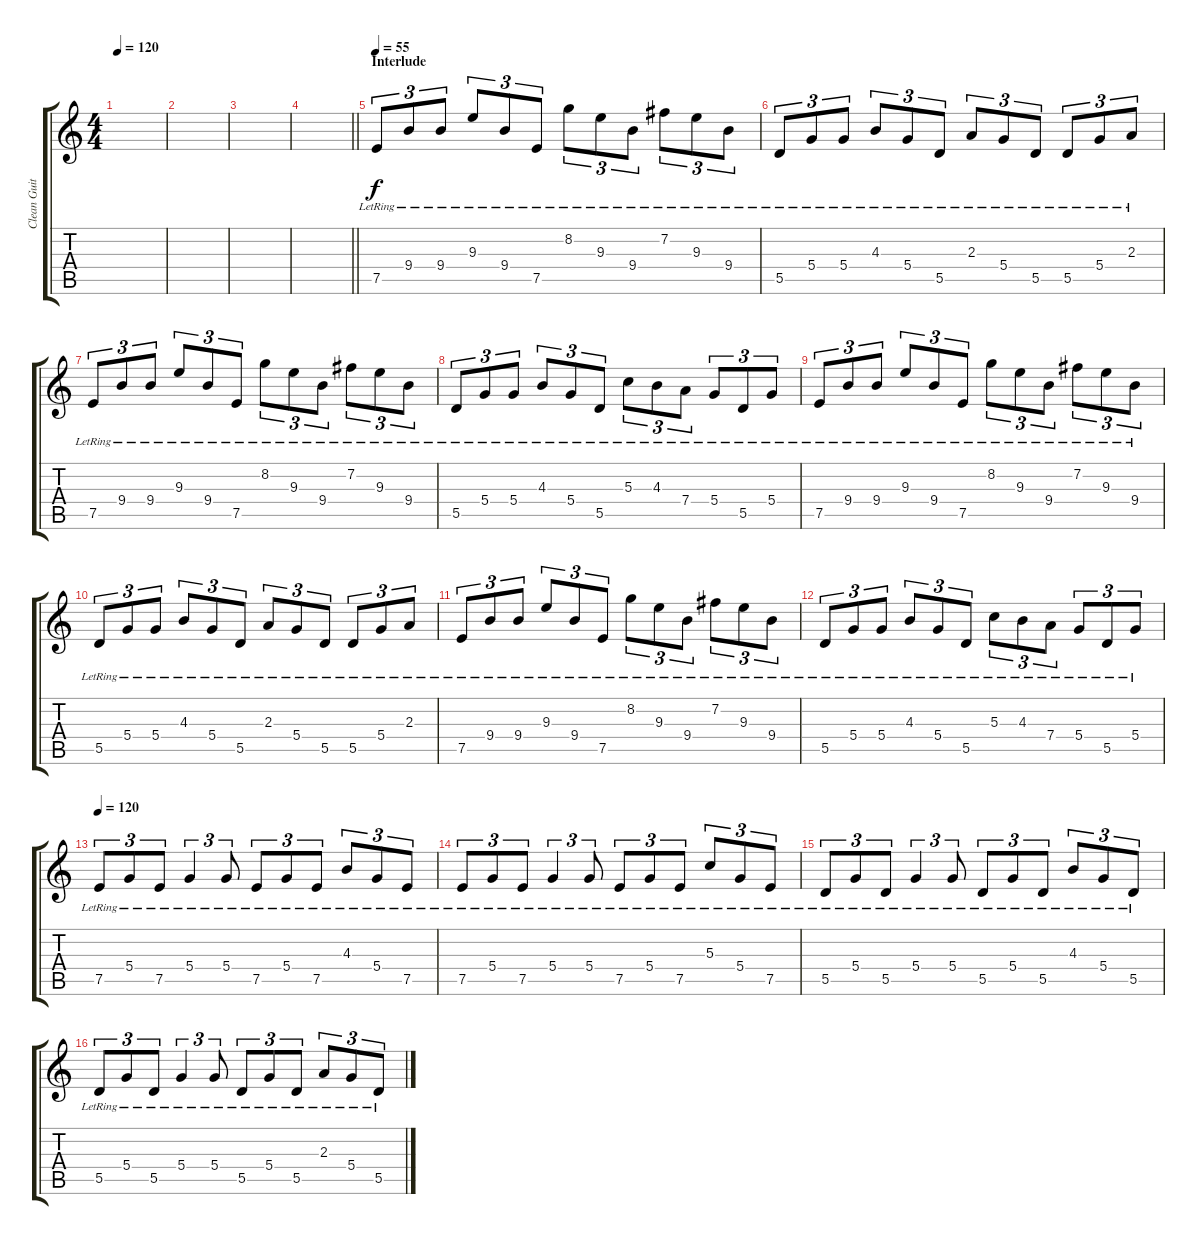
\track ("Clean Guitar" "Clean Guit") {instrument acousticguitarsteel}
\staff {score tabs}
\tuning (E4 B3 G3 D3 A2 E2) {hide}
\ts (4 4)
\tempo 120
\clef g2
\ks c
|
|
|
\barLineRight lightlight
|
\section ("" "Interlude")
\tempo 55
7.5{lr}.8{tu (3 2)} 9.4{lr}.8{tu (3 2)} 9.4{lr}.8{tu (3 2)} 9.3{lr}.8{tu (3 2)} 9.4{lr}.8{tu (3 2)} 7.5{lr}.8{tu (3 2)} 8.2{lr}.8{tu (3 2)} 9.3{lr}.8{tu (3 2)} 9.4{lr}.8{tu (3 2)} 7.2{lr}.8{tu (3 2)} 9.3{lr}.8{tu (3 2)} 9.4{lr}.8{tu (3 2)} |
5.5{lr}.8{tu (3 2)} 5.4{lr}.8{tu (3 2)} 5.4{lr}.8{tu (3 2)} 4.3{lr}.8{tu (3 2)} 5.4{lr}.8{tu (3 2)} 5.5{lr}.8{tu (3 2)} 2.3{lr}.8{tu (3 2)} 5.4{lr}.8{tu (3 2)} 5.5{lr}.8{tu (3 2)} 5.5{lr}.8{tu (3 2)} 5.4{lr}.8{tu (3 2)} 2.3{lr}.8{tu (3 2)} |
7.5{lr}.8{tu (3 2)} 9.4{lr}.8{tu (3 2)} 9.4{lr}.8{tu (3 2)} 9.3{lr}.8{tu (3 2)} 9.4{lr}.8{tu (3 2)} 7.5{lr}.8{tu (3 2)} 8.2{lr}.8{tu (3 2)} 9.3{lr}.8{tu (3 2)} 9.4{lr}.8{tu (3 2)} 7.2{lr}.8{tu (3 2)} 9.3{lr}.8{tu (3 2)} 9.4{lr}.8{tu (3 2)} |
5.5{lr}.8{tu (3 2)} 5.4{lr}.8{tu (3 2)} 5.4{lr}.8{tu (3 2)} 4.3{lr}.8{tu (3 2)} 5.4{lr}.8{tu (3 2)} 5.5{lr}.8{tu (3 2)} 5.3{lr}.8{tu (3 2)} 4.3{lr}.8{tu (3 2)} 7.4{lr}.8{tu (3 2)} 5.4{lr}.8{tu (3 2)} 5.5{lr}.8{tu (3 2)} 5.4{lr}.8{tu (3 2)} |
7.5{lr}.8{tu (3 2)} 9.4{lr}.8{tu (3 2)} 9.4{lr}.8{tu (3 2)} 9.3{lr}.8{tu (3 2)} 9.4{lr}.8{tu (3 2)} 7.5{lr}.8{tu (3 2)} 8.2{lr}.8{tu (3 2)} 9.3{lr}.8{tu (3 2)} 9.4{lr}.8{tu (3 2)} 7.2{lr}.8{tu (3 2)} 9.3{lr}.8{tu (3 2)} 9.4{lr}.8{tu (3 2)} |
5.5{lr}.8{tu (3 2)} 5.4{lr}.8{tu (3 2)} 5.4{lr}.8{tu (3 2)} 4.3{lr}.8{tu (3 2)} 5.4{lr}.8{tu (3 2)} 5.5{lr}.8{tu (3 2)} 2.3{lr}.8{tu (3 2)} 5.4{lr}.8{tu (3 2)} 5.5{lr}.8{tu (3 2)} 5.5{lr}.8{tu (3 2)} 5.4{lr}.8{tu (3 2)} 2.3{lr}.8{tu (3 2)} |
7.5{lr}.8{tu (3 2)} 9.4{lr}.8{tu (3 2)} 9.4{lr}.8{tu (3 2)} 9.3{lr}.8{tu (3 2)} 9.4{lr}.8{tu (3 2)} 7.5{lr}.8{tu (3 2)} 8.2{lr}.8{tu (3 2)} 9.3{lr}.8{tu (3 2)} 9.4{lr}.8{tu (3 2)} 7.2{lr}.8{tu (3 2)} 9.3{lr}.8{tu (3 2)} 9.4{lr}.8{tu (3 2)} |
5.5{lr}.8{tu (3 2)} 5.4{lr}.8{tu (3 2)} 5.4{lr}.8{tu (3 2)} 4.3{lr}.8{tu (3 2)} 5.4{lr}.8{tu (3 2)} 5.5{lr}.8{tu (3 2)} 5.3{lr}.8{tu (3 2)} 4.3{lr}.8{tu (3 2)} 7.4{lr}.8{tu (3 2)} 5.4{lr}.8{tu (3 2)} 5.5{lr}.8{tu (3 2)} 5.4{lr}.8{tu (3 2)} |
\tempo 120
7.5{lr}.8{tu (3 2)} 5.4{lr}.8{tu (3 2)} 7.5{lr}.8{tu (3 2)} 5.4{lr}.4{tu (3 2)} 5.4{lr}.8{tu (3 2)} 7.5{lr}.8{tu (3 2)} 5.4{lr}.8{tu (3 2)} 7.5{lr}.8{tu (3 2)} 4.3{lr}.8{tu (3 2)} 5.4{lr}.8{tu (3 2)} 7.5{lr}.8{tu (3 2)} |
7.5{lr}.8{tu (3 2)} 5.4{lr}.8{tu (3 2)} 7.5{lr}.8{tu (3 2)} 5.4{lr}.4{tu (3 2)} 5.4{lr}.8{tu (3 2)} 7.5{lr}.8{tu (3 2)} 5.4{lr}.8{tu (3 2)} 7.5{lr}.8{tu (3 2)} 5.3{lr}.8{tu (3 2)} 5.4{lr}.8{tu (3 2)} 7.5{lr}.8{tu (3 2)} |
5.5{lr}.8{tu (3 2)} 5.4{lr}.8{tu (3 2)} 5.5{lr}.8{tu (3 2)} 5.4{lr}.4{tu (3 2)} 5.4{lr}.8{tu (3 2)} 5.5{lr}.8{tu (3 2)} 5.4{lr}.8{tu (3 2)} 5.5{lr}.8{tu (3 2)} 4.3{lr}.8{tu (3 2)} 5.4{lr}.8{tu (3 2)} 5.5{lr}.8{tu (3 2)} |
5.5{lr}.8{tu (3 2)} 5.4{lr}.8{tu (3 2)} 5.5{lr}.8{tu (3 2)} 5.4{lr}.4{tu (3 2)} 5.4{lr}.8{tu (3 2)} 5.5{lr}.8{tu (3 2)} 5.4{lr}.8{tu (3 2)} 5.5{lr}.8{tu (3 2)} 2.3{lr}.8{tu (3 2)} 5.4{lr}.8{tu (3 2)} 5.5{lr}.8{tu (3 2)}
